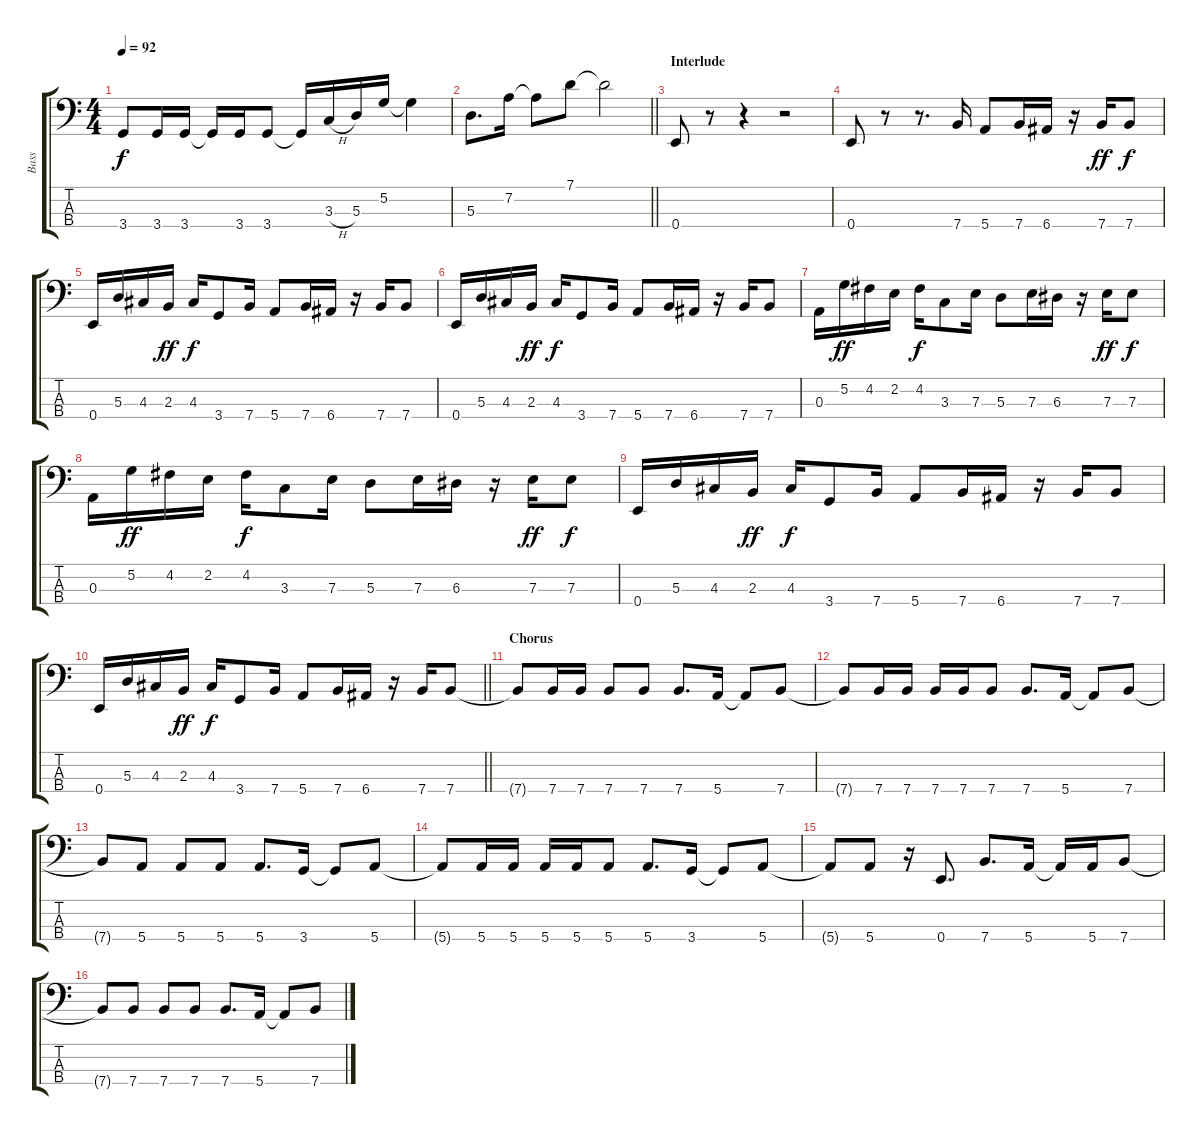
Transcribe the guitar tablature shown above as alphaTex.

\track ("Bass" "Bass") {instrument electricbassfinger}
\staff {score tabs}
\tuning (G2 D2 A1 E1) {hide}
\ts (4 4)
\tempo 92
\clef f4
\ks c
3.4.8{dy f} 3.4.16 3.4.16 3.4{t}.16 3.4.16 3.4.8 3.4{t}.16 3.3{h}.16 5.3.16 5.2.16 5.2{t}.4 |
\barLineRight lightlight
5.3.8{d} 7.2.16 7.2{t}.8 7.1.8 7.1{t}.2 |
\section ("" "Interlude")
0.4.8 r.8 r.4 r.2 |
0.4.8 r.8 r.8{d} 7.4.16 5.4.8 7.4.16 6.4.16 r.16 7.4.16{dy ff} 7.4.8{dy f} |
0.4.16 5.3.16 4.3.16 2.3.16{dy ff} 4.3.16{dy f} 3.4.8 7.4.16 5.4.8 7.4.16 6.4.16 r.16 7.4.16 7.4.8 |
0.4.16 5.3.16 4.3.16 2.3.16{dy ff} 4.3.16{dy f} 3.4.8 7.4.16 5.4.8 7.4.16 6.4.16 r.16 7.4.16 7.4.8 |
0.3.16 5.2.16{dy ff} 4.2.16 2.2.16 4.2.16{dy f} 3.3.8 7.3.16 5.3.8 7.3.16 6.3.16 r.16 7.3.16{dy ff} 7.3.8{dy f} |
0.3.16 5.2.16{dy ff} 4.2.16 2.2.16 4.2.16{dy f} 3.3.8 7.3.16 5.3.8 7.3.16 6.3.16 r.16 7.3.16{dy ff} 7.3.8{dy f} |
0.4.16 5.3.16 4.3.16 2.3.16{dy ff} 4.3.16{dy f} 3.4.8 7.4.16 5.4.8 7.4.16 6.4.16 r.16 7.4.16 7.4.8 |
\barLineRight lightlight
0.4.16 5.3.16 4.3.16 2.3.16{dy ff} 4.3.16{dy f} 3.4.8 7.4.16 5.4.8 7.4.16 6.4.16 r.16 7.4.16 7.4.8 |
\section ("" "Chorus")
7.4{t}.8 7.4.16 7.4.16 7.4.8 7.4.8 7.4.8{d} 5.4.16 5.4{t}.8 7.4.8 |
7.4{t}.8 7.4.16 7.4.16 7.4.16 7.4.16 7.4.8 7.4.8{d} 5.4.16 5.4{t}.8 7.4.8 |
7.4{t}.8 5.4.8 5.4.8 5.4.8 5.4.8{d} 3.4.16 3.4{t}.8 5.4.8 |
5.4{t}.8 5.4.16 5.4.16 5.4.16 5.4.16 5.4.8 5.4.8{d} 3.4.16 3.4{t}.8 5.4.8 |
5.4{t}.8 5.4.8 r.16 0.4.8{d} 7.4.8{d} 5.4.16 5.4{t}.16 5.4.16 7.4.8 |
7.4{t}.8 7.4.8 7.4.8 7.4.8 7.4.8{d} 5.4.16 5.4{t}.8 7.4.8
